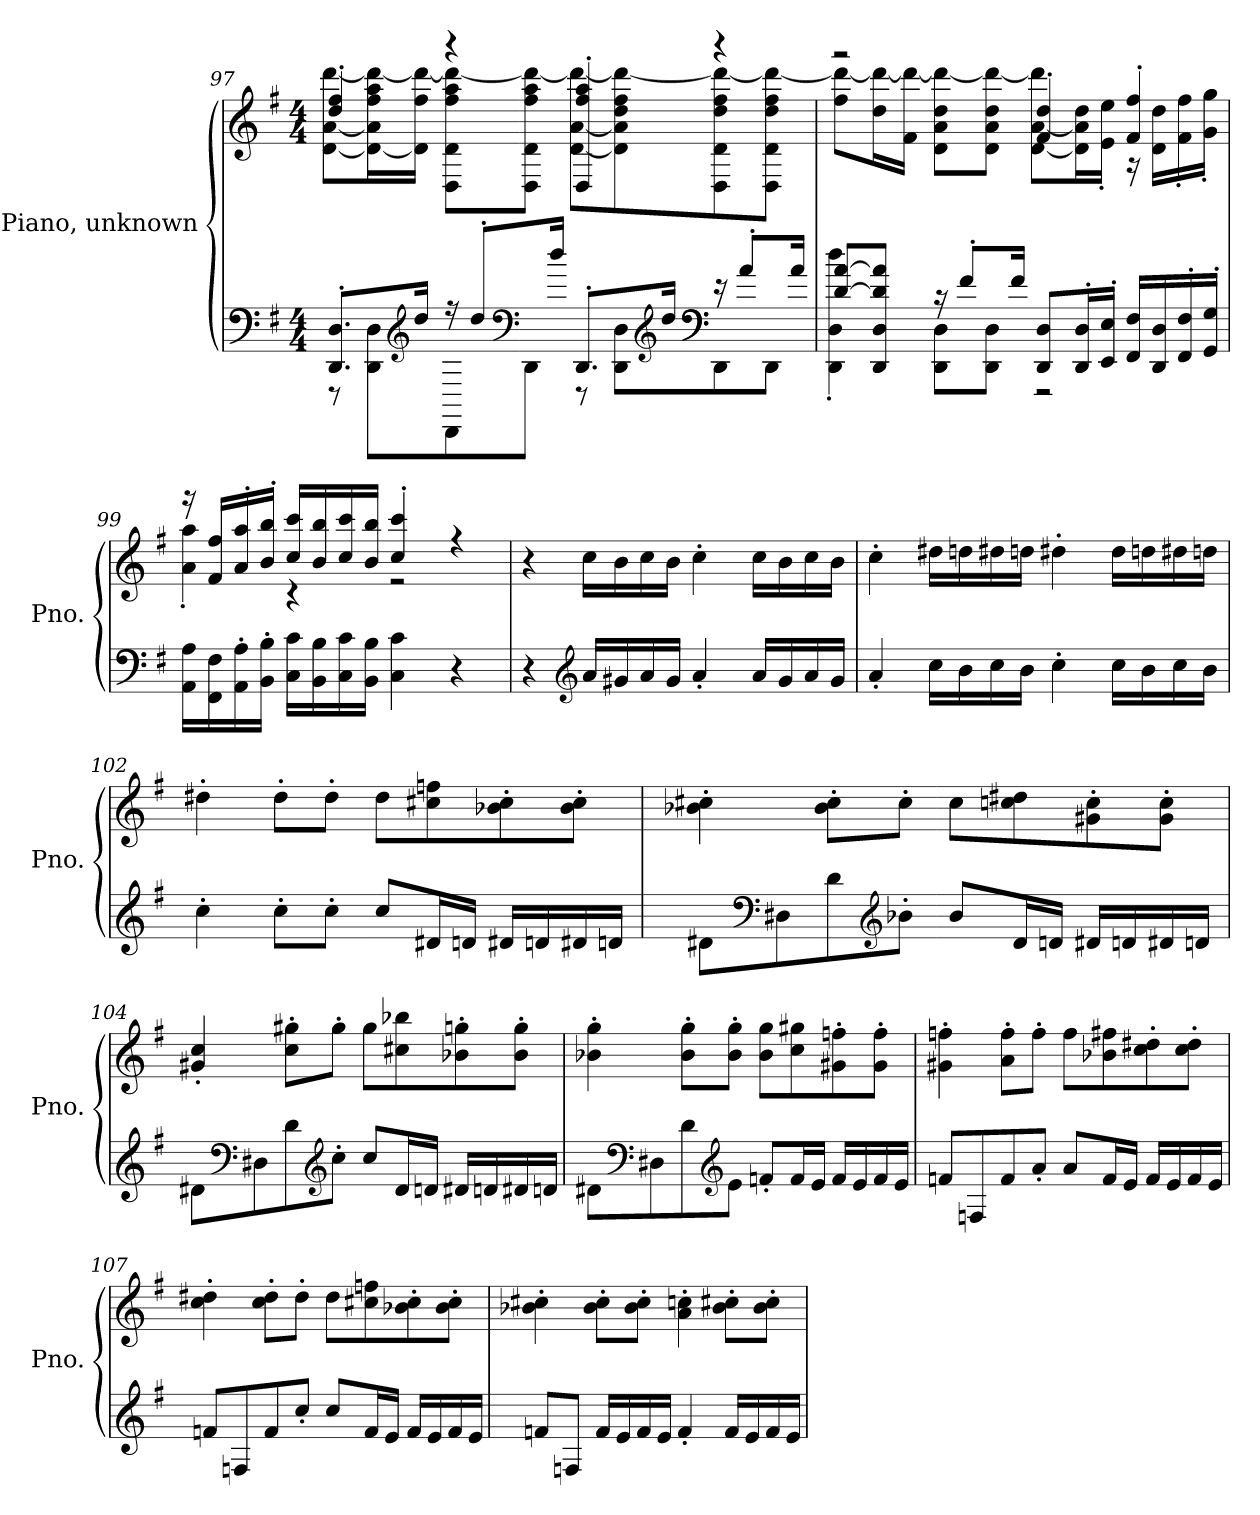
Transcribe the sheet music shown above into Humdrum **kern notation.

**kern	**kern
*part1	*part1
*staff2	*staff1
*I"Piano, unknown	*
*I'Pno.	*
*clefF4	*clefG2
*k[f#]	*k[f#]
*M4/4	*M4/4
=97	=97
*^	*^
8.DD/' 8.D/'L	8r	4dd/' 4ff#/'	[8d\ [8a\ [8ddd\L
.	8DD\ 8D\L	.	16d\_ 16a\] 16ff#\ 16aa\ 16ddd\_L
*clefG2	*	*	*
16dd/Jk	.	.	16d\] 16ff#\ 16ddd\_JJ
16r	8DD\	4r	8D\ 8d\ 8ff#\ 8aa\ 8ddd\_L
8dd'/L	.	.	.
*clefF4	*	*	*
.	8DD\J	.	8D\ 8d\ 8ff#\ 8aa\ 8ddd\_J
16dd/Jk	.	.	.
8.DD'/L	8r	4D/' 4ff#/' 4aa/'	[8d\ [8a\ 8ddd\_L
.	8DD\ 8D\L	.	8d\] 8a\] 8dd\ 8ff#\ 8ddd\_
*clefG2	*	*	*
16dd/Jk	.	.	.
*clefF4	*	*	*
16r	8DD\	4r	8D\ 8d\ 8dd\ 8ff#\ 8ddd\_
8a'/L	.	.	.
.	8DD\J	.	8D\ 8d\ 8dd\ 8ff#\ 8ddd\_J
16a/Jk	.	.	.
!!LO:PB:g=z	!!
=98	=98	=98	=98
[8d/ [8a/L	4DD\' 4D\' 4dd\'	2r	8ff#\ 8ddd\_L
8DD/ 8D/ 8d/] 8a/]J	.	.	16dd\ 16ddd\_L
.	.	.	16f#\ 16ddd\_JJ
16r	8DD\ 8D\L	.	8d\ 8a\ 8dd\ 8ddd\_L
8f#'/L	.	.	.
.	8DD\ 8D\J	.	8d\ 8a\ 8dd\ 8ddd\_J
16f#/Jk	.	.	.
8DD/ 8D/L	2r	4f#/' 4dd/'	[8d\ [8a\ 8ddd\]L
16DD/' 16D/'L	.	.	16d\] 16a\] 16dd\L
16EE/' 16E/'JJ	.	.	16e\' 16ee\'JJ
16FF#/ 16F#/LL	.	4f#/' 4ff#/'	16r
16DD/ 16D/	.	.	16d\ 16dd\LL
16FF#/' 16F#/'	.	.	16f#\' 16ff#\'
16GG/' 16G/'JJ	.	.	16g\' 16gg\'JJ
*v	*v	*	*
=99	=99	=99
16AA\ 16A\LL	16r	4a\' 4aa\'
16FF#\ 16F#\	16f#/ 16ff#/LL	.
16AA\' 16A\'	16a/' 16aa/'	.
16BB\' 16B\'JJ	16b/' 16bb/'JJ	.
16C\ 16c\LL	16cc/ 16ccc/LL	4r
16BB\ 16B\	16b/ 16bb/	.
16C\ 16c\	16cc/ 16ccc/	.
16BB\ 16B\JJ	16b/ 16bb/JJ	.
4C\ 4c\	4cc/' 4ccc/'	2r
4r	4r	.
*	*v	*v
=100	=100
4r	4r
*clefG2	*
16a/LL	16cc\LL
16g#X/	16b\
16a/	16cc\
16g#/JJ	16b\JJ
4a'/	4cc'\
16a/LL	16cc\LL
16g#/	16b\
16a/	16cc\
16g#/JJ	16b\JJ
!!LO:LB:g=z
=101	=101
4a'/	4cc'\
16cc\LL	16dd#X\LL
16b\	16ddn\
16cc\	16dd#X\
16b\JJ	16ddn\JJ
4cc'\	4dd#X'\
16cc\LL	16dd#\LL
16b\	16ddn\
16cc\	16dd#X\
16b\JJ	16ddn\JJ
=102	=102
4cc'\	4dd#X'\
8cc'\L	8dd#'\L
8cc'\J	8dd#'\J
8cc/L	8dd#\L
16d#X/L	8cc#X\ 8ffn\
16dn/JJ	.
16d#X/LL	8b-X\' 8cc#\'
16dn/	.
16d#X/	8b-\' 8cc#\'J
16dn/JJ	.
!!LO:LB:g=z
=103	=103
8d#X\L	4b-X\' 4cc#X\'
*clefF4	*
8D#X\	.
8d#\	8b-\' 8cc#\'L
*clefG2	*
8b-X'\J	8cc#'\J
8b-/L	8cc#\L
16d#/L	8ccn\ 8dd#X\
16dn/JJ	.
16d#X/LL	8g#X\' 8cc\'
16dn/	.
16d#X/	8g#\' 8cc\'J
16dn/JJ	.
=104	=104
8d#X\L	4g#X/' 4cc/'
*clefF4	*
8D#X\	.
8d#\	8cc\' 8gg#X\'L
*clefG2	*
8cc'\J	8gg#'\J
8cc/L	8gg#\L
16d#/L	8cc#X\ 8bb-X\
16dn/JJ	.
16d#X/LL	8b-X\' 8ggn\'
16dn/	.
16d#X/	8b-\' 8gg\'J
16dn/JJ	.
!!LO:LB:g=z
=105	=105
8d#X\L	4b-X\' 4gg\'
*clefF4	*
8D#X\	.
8d#\	8b-\' 8gg\'L
*clefG2	*
8e\J	8b-\' 8gg\'J
8fn'/L	8b-\ 8gg\L
16f/L	8cc\ 8gg#X\
16e/JJ	.
16f/LL	8g#X\' 8ffn\'
16e/	.
16f/	8g#\' 8ff\'J
16e/JJ	.
=106	=106
8fn/L	4g#X\' 4ffn\'
8Fn/	.
8f/	8a\' 8ff\'L
8a'/J	8ff'\J
8a/L	8ff\L
16f/L	8b-X\ 8ff#X\
16e/JJ	.
16f/LL	8cc\' 8dd#X\'
16e/	.
16f/	8cc\' 8dd#\'J
16e/JJ	.
!!LO:LB:g=z
=107	=107
8fn/L	4cc\' 4dd#X\'
8Fn/	.
8f/	8cc\' 8dd#\'L
8cc'/J	8dd#'\J
8cc/L	8dd#\L
16f/L	8cc#X\ 8ffn\
16e/JJ	.
16f/LL	8b-X\' 8cc#\'
16e/	.
16f/	8b-\' 8cc#\'J
16e/JJ	.
=108	=108
8fn/L	4b-X\' 4cc#X\'
8Fn/J	.
16f/LL	8b-\' 8cc#\'L
16e/	.
16f/	8b-\' 8cc#\'J
16e/JJ	.
4f'/	4a\' 4ccn\'
16f/LL	8b-\' 8cc#X\'L
16e/	.
16f/	8b-\' 8cc#\'J
16e/JJ	.
=	=
*-	*-
